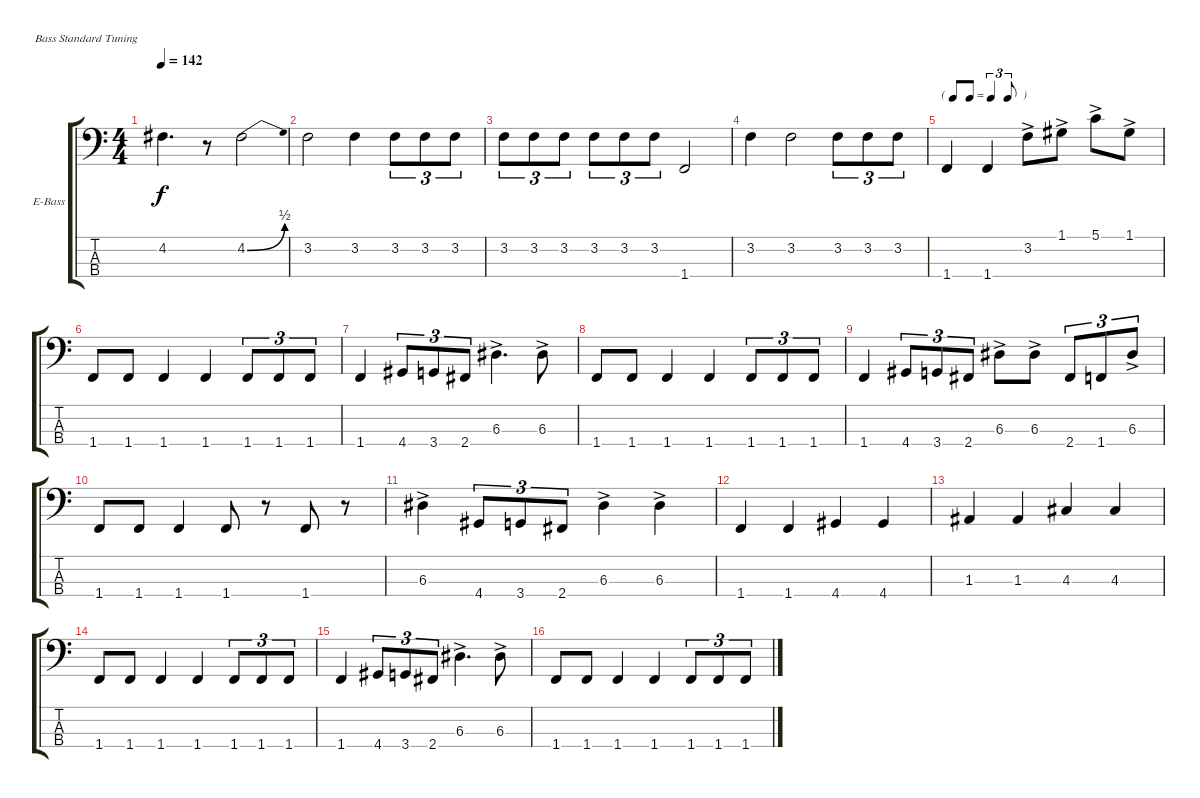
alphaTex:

\defaultSystemsLayout 4
\bracketExtendMode groupsimilarinstruments
\firstSystemTrackNameOrientation horizontal
\otherSystemsTrackNameOrientation horizontal
\track ("Electric Bass" "E-Bass") {instrument electricbassfinger}
\staff {score tabs}
\tuning (G2 D2 A1 E1)
\ts (4 4)
\tempo 142
\clef f4
\ks c
4.2.4{d dy f} r.8 4.2{be (bend 0 0 30 2)}.2 |
3.2.2 3.2.4 3.2.8{tu (3 2)} 3.2.8{tu (3 2)} 3.2.8{tu (3 2)} |
3.2.8{tu (3 2)} 3.2.8{tu (3 2)} 3.2.8{tu (3 2)} 3.2.8{tu (3 2)} 3.2.8{tu (3 2)} 3.2.8{tu (3 2)} 1.4.2 |
3.2.4 3.2.2 3.2.8{tu (3 2)} 3.2.8{tu (3 2)} 3.2.8{tu (3 2)} |
\tf triplet8th
1.4.4 1.4.4 3.2{ac}.8 1.1{ac}.8 5.1{ac}.8 1.1{ac}.8 |
1.4.8 1.4.8 1.4.4 1.4.4 1.4.8{tu (3 2)} 1.4.8{tu (3 2)} 1.4.8{tu (3 2)} |
1.4.4 4.4.8{tu (3 2)} 3.4.8{tu (3 2)} 2.4.8{tu (3 2)} 6.3{ac}.4{d} 6.3{ac}.8 |
1.4.8 1.4.8 1.4.4 1.4.4 1.4.8{tu (3 2)} 1.4.8{tu (3 2)} 1.4.8{tu (3 2)} |
1.4.4 4.4.8{tu (3 2)} 3.4.8{tu (3 2)} 2.4.8{tu (3 2)} 6.3{ac}.8 6.3{ac}.8 2.4.8{tu (3 2)} 1.4.8{tu (3 2)} 6.3{ac}.8{tu (3 2)} |
1.4.8 1.4.8 1.4.4 1.4.8 r.8 1.4.8 r.8 |
6.3{ac}.4 4.4.8{tu (3 2)} 3.4.8{tu (3 2)} 2.4.8{tu (3 2)} 6.3{ac}.4 6.3{ac}.4 |
1.4.4 1.4.4 4.4.4 4.4.4 |
1.3.4 1.3.4 4.3.4 4.3.4 |
1.4.8 1.4.8 1.4.4 1.4.4 1.4.8{tu (3 2)} 1.4.8{tu (3 2)} 1.4.8{tu (3 2)} |
1.4.4 4.4.8{tu (3 2)} 3.4.8{tu (3 2)} 2.4.8{tu (3 2)} 6.3{ac}.4{d} 6.3{ac}.8 |
1.4.8 1.4.8 1.4.4 1.4.4 1.4.8{tu (3 2)} 1.4.8{tu (3 2)} 1.4.8{tu (3 2)}
